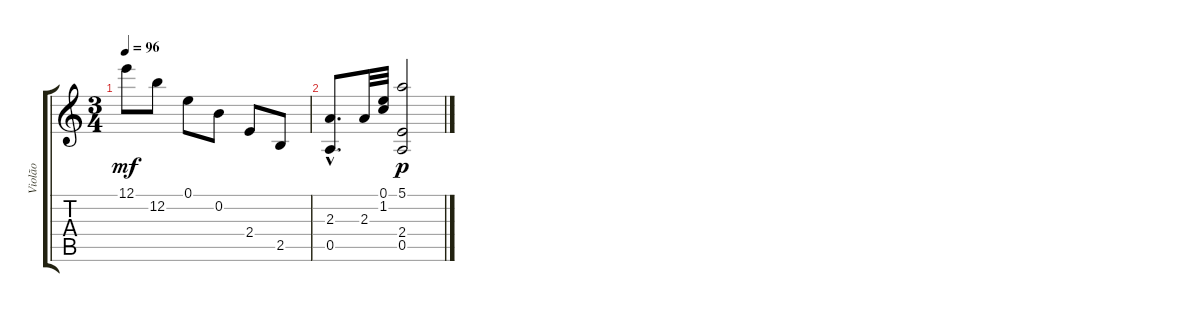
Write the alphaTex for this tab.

\track ("Violão" "Violão") {instrument acousticguitarnylon}
\staff {score tabs}
\tuning (E4 B3 G3 D3 A2 E2) {hide}
\ts (3 4)
\tempo 96
\clef g2
\ks c
12.1.8{dy mf} 12.2.8 0.1.8 0.2.8 2.4.8 2.5.8 |
(2.3{hac} 0.5).8{d} 2.3.32 (0.1 1.2).32 (5.1 2.4 0.5).2{dy p}
